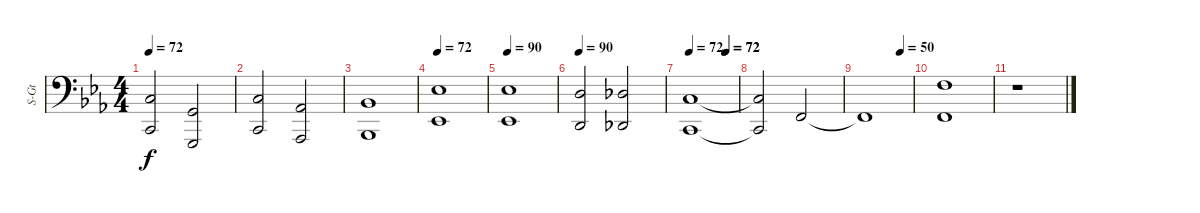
\bracketExtendMode groupsimilarinstruments
\otherSystemsTrackNameOrientation horizontal
\track ("Piano (LH) (Print)" "S-Gt") {mute instrument brightacousticpiano}
\staff {score}
\tuning (F2 C2 F1 C1 F0 C0)
\displaytranspose 12
\ts (4 4)
\tempo 72
\clef f4
\ks eb
(0.2{acc forcenatural} 0.4{acc forcenatural}).2{dy f beam Up} (2.3{acc forcenatural} 2.5{acc forcenatural}).2{beam Up} |
(0.2{acc forcenatural} 0.4{acc forcenatural}).2{bd 120 beam Up} (3.3{acc b} 3.5{acc b}).2{bd 120 beam Up} |
(5.3{acc b} 5.5{acc b}).1{bd 120 beam Up} |
\tempo 72
(3.2{acc b} 3.4{acc b}).1{beam Up} |
\tempo 90
(3.2{acc b} 3.4{acc b}).1{beam Up} |
\tempo 90
(2.2{acc forcenatural} 2.4{acc forcenatural}).2{bd 120 beam Up} (1.2{acc b} 1.4{acc b}).2{beam Up} |
\tempo 72
\tempo (72 0.7499)
\tempo (72 0.75)
(0.2{acc forcenatural} 0.4{acc forcenatural}).1{bd 120 beam Up} |
(0.2{t acc forcenatural} 0.4{t acc forcenatural}).2{beam Up} 0.3{acc forcenatural}.2{beam Up} |
\tempo (50 0.75)
0.3{t acc forcenatural}.1{beam Up} |
(0.1{acc forcenatural} 0.3{acc forcenatural}).1{bd 120 beam Up} |
r.1{beam Down}
